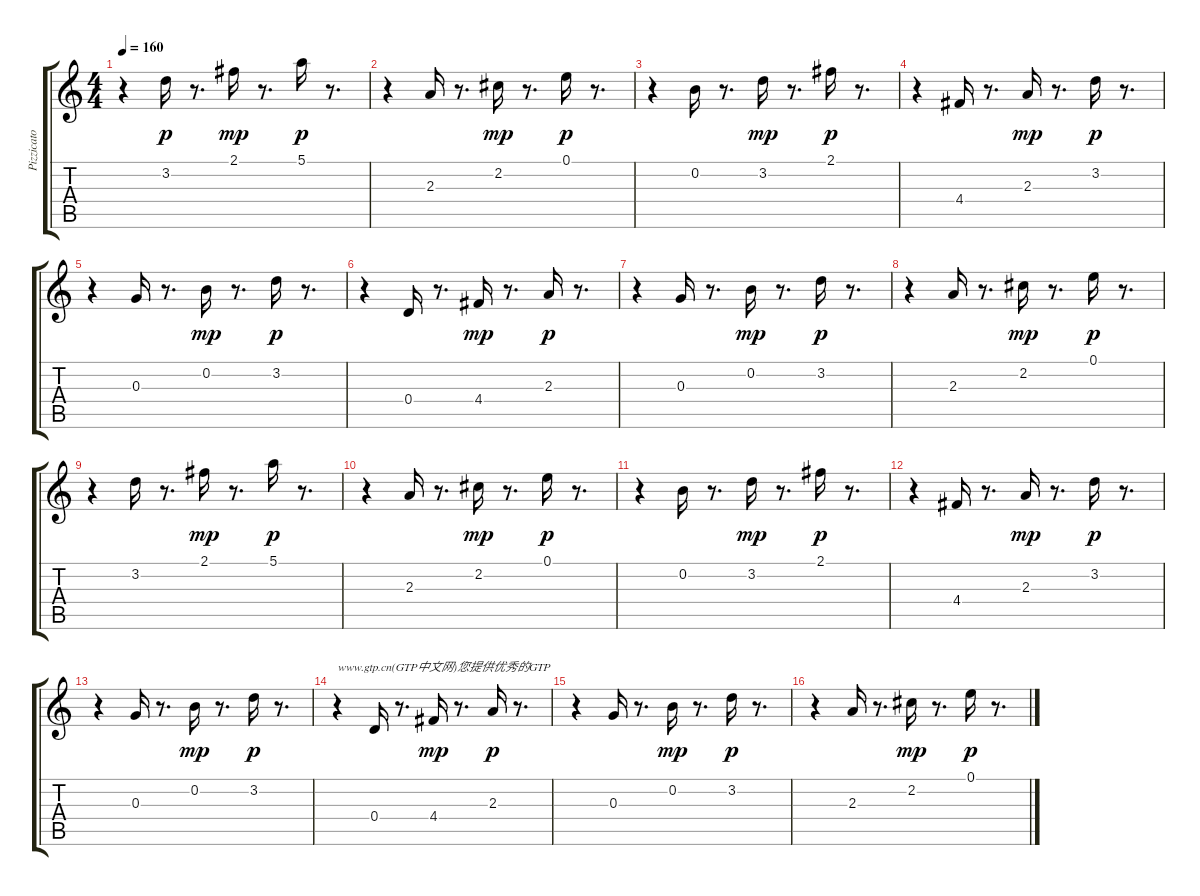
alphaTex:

\track ("Pizzicato" "Pizzicato") {instrument acousticguitarnylon}
\staff {score tabs}
\tuning (E4 B3 G3 D3 A2 E2) {hide}
\ts (4 4)
\tempo 160
\clef g2
\ks c
r.4{dy p} 3.2.16 r.8{d} 2.1.16{dy mp} r.8{d} 5.1.16{dy p} r.8{d} |
r.4 2.3.16 r.8{d} 2.2.16{dy mp} r.8{d} 0.1.16{dy p} r.8{d} |
r.4 0.2.16 r.8{d} 3.2.16{dy mp} r.8{d} 2.1.16{dy p} r.8{d} |
r.4 4.4.16 r.8{d} 2.3.16{dy mp} r.8{d} 3.2.16{dy p} r.8{d} |
r.4 0.3.16 r.8{d} 0.2.16{dy mp} r.8{d} 3.2.16{dy p} r.8{d} |
r.4 0.4.16 r.8{d} 4.4.16{dy mp} r.8{d} 2.3.16{dy p} r.8{d} |
r.4 0.3.16 r.8{d} 0.2.16{dy mp} r.8{d} 3.2.16{dy p} r.8{d} |
r.4 2.3.16 r.8{d} 2.2.16{dy mp} r.8{d} 0.1.16{dy p} r.8{d} |
r.4 3.2.16 r.8{d} 2.1.16{dy mp} r.8{d} 5.1.16{dy p} r.8{d} |
r.4 2.3.16 r.8{d} 2.2.16{dy mp} r.8{d} 0.1.16{dy p} r.8{d} |
r.4 0.2.16 r.8{d} 3.2.16{dy mp} r.8{d} 2.1.16{dy p} r.8{d} |
r.4 4.4.16 r.8{d} 2.3.16{dy mp} r.8{d} 3.2.16{dy p} r.8{d} |
r.4 0.3.16 r.8{d} 0.2.16{dy mp} r.8{d} 3.2.16{dy p} r.8{d} |
r.4{txt "www.gtp.cn(GTP中文网)您提供优秀的GTP"} 0.4.16 r.8{d} 4.4.16{dy mp} r.8{d} 2.3.16{dy p} r.8{d} |
r.4 0.3.16 r.8{d} 0.2.16{dy mp} r.8{d} 3.2.16{dy p} r.8{d} |
r.4 2.3.16 r.8{d} 2.2.16{dy mp} r.8{d} 0.1.16{dy p} r.8{d}
